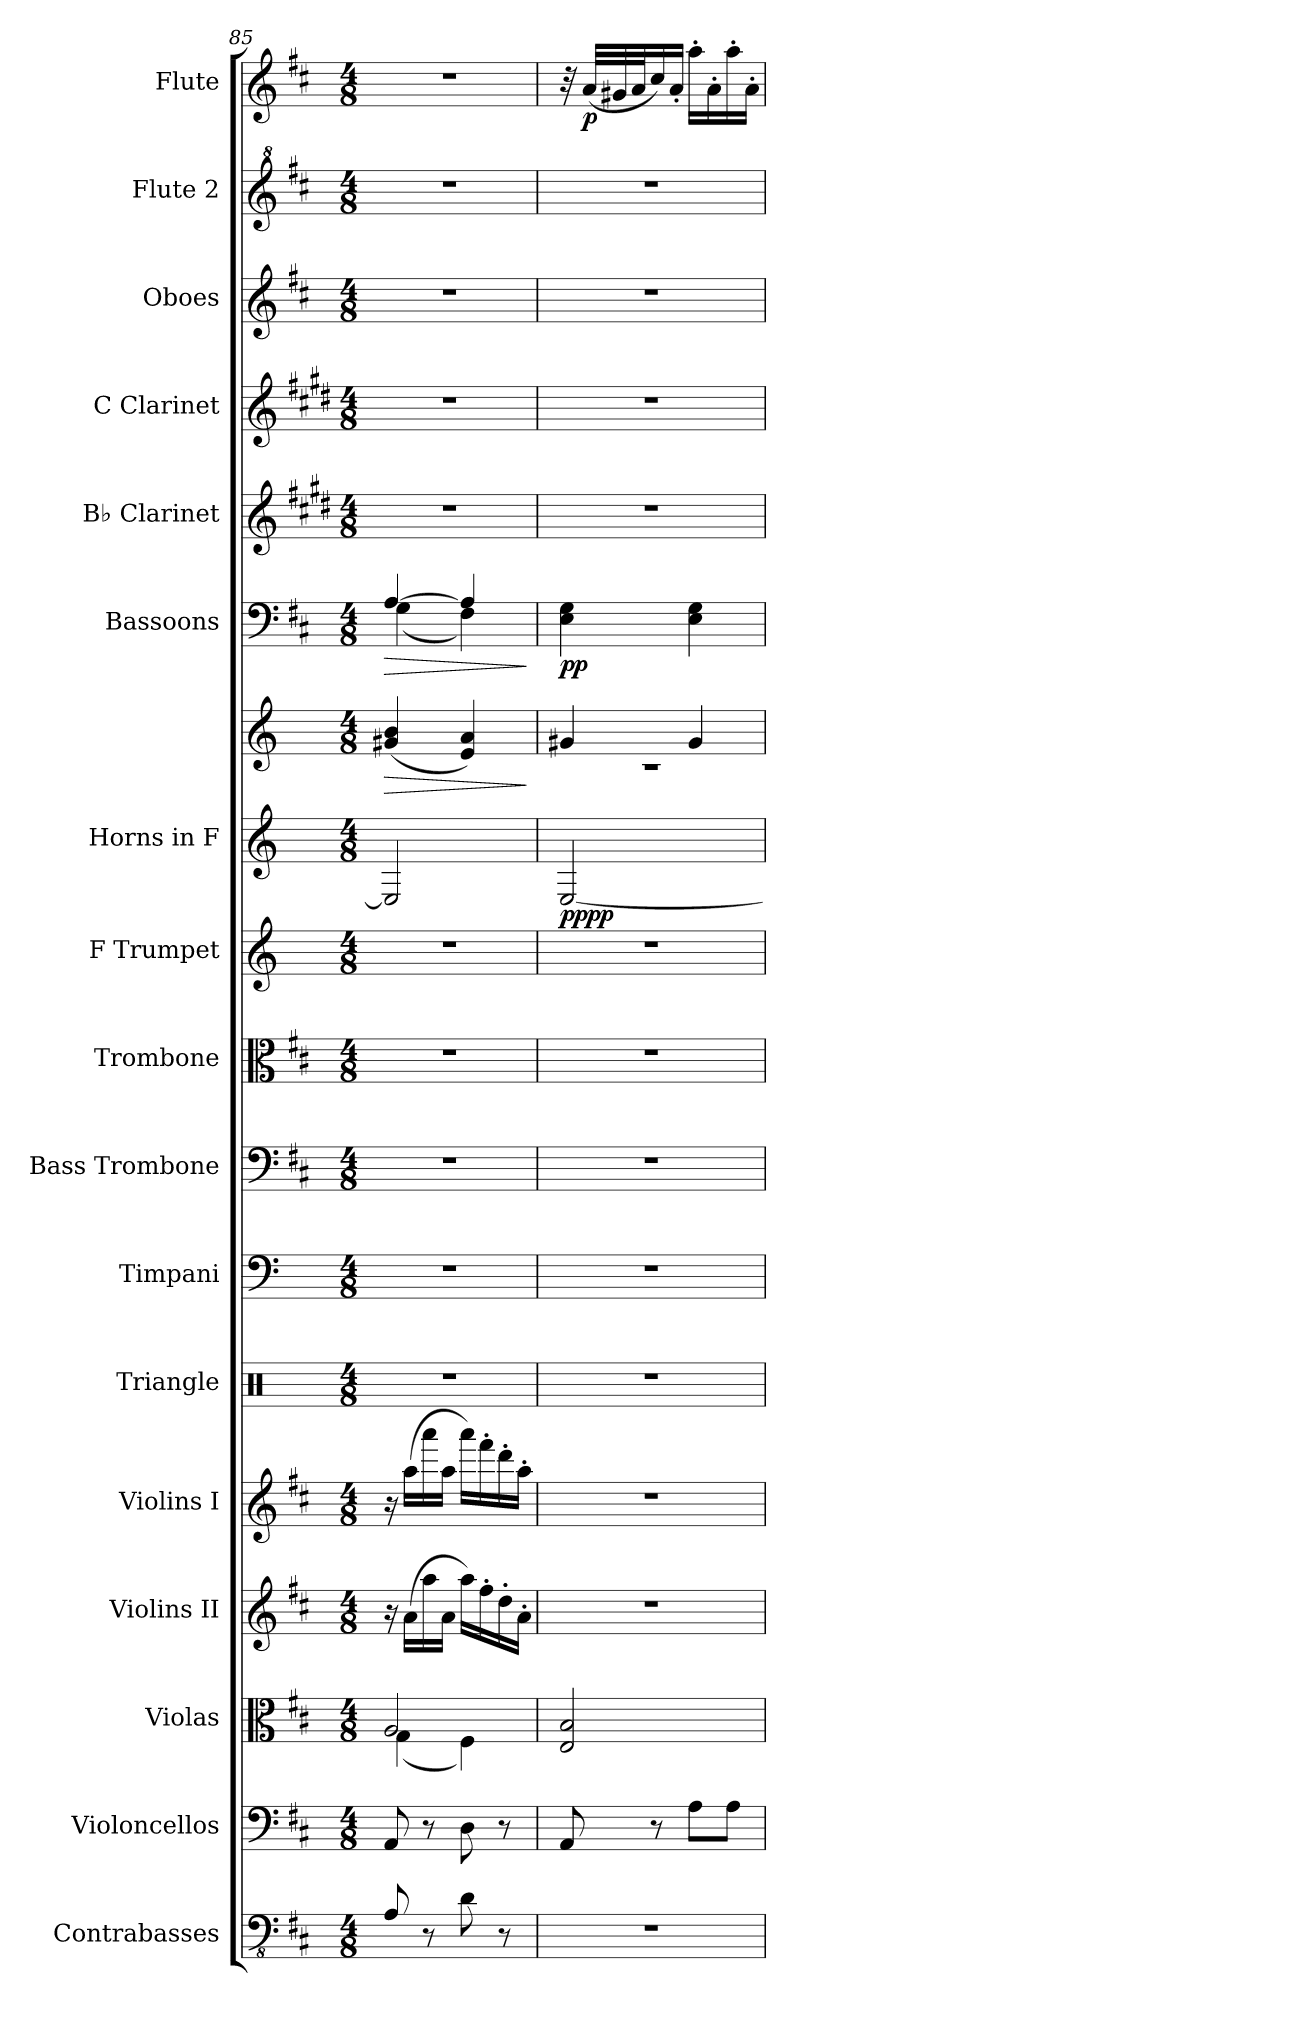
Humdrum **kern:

**kern	**kern	**kern	**kern	**kern	**kern	**kern	**kern	**kern	**kern	**kern	**kern	**dynam	**kern	**dynam	**kern	**kern	**kern	**kern	**kern	**dynam
*part17	*part16	*part15	*part14	*part13	*part12	*part11	*part10	*part9	*part8	*part7	*part7	*part7	*part6	*part6	*part5	*part4	*part3	*part2	*part1	*part1
*staff18	*staff17	*staff16	*staff15	*staff14	*staff13	*staff12	*staff11	*staff10	*staff9	*staff8	*staff7	*staff7/8	*staff6	*staff6	*staff5	*staff4	*staff3	*staff2	*staff1	*staff1
*I"Contrabasses	*I"Violoncellos	*I"Violas	*I"Violins II	*I"Violins I	*I"Triangle	*I"Timpani	*I"Bass Trombone	*I"Trombone	*I"F Trumpet	*I"Horns in F	*	*	*I"Bassoons	*	*I"B♭ Clarinet	*I"C Clarinet	*I"Oboes	*I"Flute 2	*I"Flute	*
*I'Cb.	*I'Vc.	*I'Vla.	*I'Vln. II	*I'Vln. I	*I'Trgl.	*I'Timp.	*I'B. Tbn.	*I'Tbn.	*I'F Tpt.	*	*	*	*I'Bsn.	*	*I'B♭ Cl.	*I'C Cl.	*I'Ob.	*I'Fl. 2	*I'Fl. 2	*
!!LO:PB:g=z
*clefFv4	*clefF4	*clefC3	*clefG2	*clefG2	*clefX	*clefF4	*clefF4	*clefC3	*clefG2	*clefG2	*clefG2	*	*clefF4	*	*clefG2	*clefG2	*clefG2	*clefG^2	*clefG2	*
*ITrd7c12	*	*	*	*	*	*	*	*	*ITrd-3c-5	*ITrd4c7	*ITrd4c7	*	*	*	*ITrd1c2	*ITrd1c2	*	*	*	*
*k[f#c#]	*k[f#c#]	*k[f#c#]	*k[f#c#]	*k[f#c#]	*k[]	*k[]	*k[f#c#]	*k[f#c#]	*k[b-]	*k[b-]	*k[b-]	*	*k[f#c#]	*	*k[f#c#]	*k[f#c#]	*k[f#c#]	*k[f#c#]	*k[f#c#]	*
*M4/8	*M4/8	*M4/8	*M4/8	*M4/8	*M4/8	*M4/8	*M4/8	*M4/8	*M4/8	*M4/8	*M4/8	*	*M4/8	*	*M4/8	*M4/8	*M4/8	*M4/8	*M4/8	*
=85	=85	=85	=85	=85	=85	=85	=85	=85	=85	=85	=85	=85	=85	=85	=85	=85	=85	=85	=85	=85
*	*	*^	*	*	*	*	*	*	*	*	*	*	*	*	*	*	*	*	*	*
!	!	!	!	!	!	!	!	!	!	!	!	!	!LO:HP:b	!	!LO:HP:b	!	!	!	!	!	!
*	*	*	*	*	*	*	*	*	*	*	*	*	*	*^	*	*	*	*	*	*	*
8AAA/	8AA/	2A/	(<4G\	16r	16r	2r	2r	2r	2r	2r	2AA/]	(<4c#X/ 4e/	>	[4A/	(<4G\	>	2r	2r	2r	2r	2r	.
.	.	.	.	(>16a\LL	(>16aa\LL	.	.	.	.	.	.	.	.	.	.	.	.	.	.	.	.	.
8r	8r	.	.	16aa\	16aaa\	.	.	.	.	.	.	.	.	.	.	.	.	.	.	.	.	.
.	.	.	.	16a\JJ	16aa\JJ	.	.	.	.	.	.	.	.	.	.	.	.	.	.	.	.	.
8DD\	8D\	.	4F#\)	16aa\LL)	16aaa\LL)	.	.	.	.	.	.	4A/ 4d/)	.	4A/]	4F#\)	.	.	.	.	.	.	.
.	.	.	.	16ff#'\	16fff#'\	.	.	.	.	.	.	.	.	.	.	.	.	.	.	.	.	.
8r	8r	.	.	16dd'\	16ddd'\	.	.	.	.	.	.	.	.	.	.	.	.	.	.	.	.	.
.	.	.	.	16a'\JJ	16aa'\JJ	.	.	.	.	.	.	.	.	.	.	.	.	.	.	.	.	.
*	*	*v	*v	*	*	*	*	*	*	*	*	*	*	*v	*v	*	*	*	*	*	*	*
.	.	.	.	.	.	.	.	.	.	.	.	]	.	]	.	.	.	.	.	.
=86	=86	=86	=86	=86	=86	=86	=86	=86	=86	=86	=86	=86	=86	=86	=86	=86	=86	=86	=86	=86
*	*	*	*	*	*	*	*	*	*	*	*^	*	*	*	*	*	*	*	*	*
!	!	!	!	!	!	!	!	!	!	!	!	!	!LO:DY:b=2	!	!	!	!	!	!	!	!
!	!	!	!	!	!	!	!	!	!	!	!	!	!LO:DY:n=1:b	!	!LO:DY:b	!	!	!	!	!	!
2r	8AA/	2E/ 2B/	2r	2r	2r	2r	2r	2r	2r	[2AA/	4c#X/	2r	pp pp	4E\ 4G\	pp	2r	2r	2r	2r	32r	.
!	!	!	!	!	!	!	!	!	!	!	!	!	!	!	!	!	!	!	!	!	!LO:DY:b
.	.	.	.	.	.	.	.	.	.	.	.	.	.	.	.	.	.	.	.	(<32a/LLL	p
.	.	.	.	.	.	.	.	.	.	.	.	.	.	.	.	.	.	.	.	32g#X/	.
.	.	.	.	.	.	.	.	.	.	.	.	.	.	.	.	.	.	.	.	32a/J	.
.	8r	.	.	.	.	.	.	.	.	.	.	.	.	.	.	.	.	.	.	16cc#/)	.
.	.	.	.	.	.	.	.	.	.	.	.	.	.	.	.	.	.	.	.	16a'/JJ	.
.	8A\L	.	.	.	.	.	.	.	.	.	4c#/	.	.	4E\ 4G\	.	.	.	.	.	16aa'\LL	.
.	.	.	.	.	.	.	.	.	.	.	.	.	.	.	.	.	.	.	.	16a'\	.
.	8A\J	.	.	.	.	.	.	.	.	.	.	.	.	.	.	.	.	.	.	16aa'\	.
.	.	.	.	.	.	.	.	.	.	.	.	.	.	.	.	.	.	.	.	16a'\JJ	.
*	*	*	*	*	*	*	*	*	*	*	*v	*v	*	*	*	*	*	*	*	*	*
=	=	=	=	=	=	=	=	=	=	=	=	=	=	=	=	=	=	=	=	=
*-	*-	*-	*-	*-	*-	*-	*-	*-	*-	*-	*-	*-	*-	*-	*-	*-	*-	*-	*-	*-
